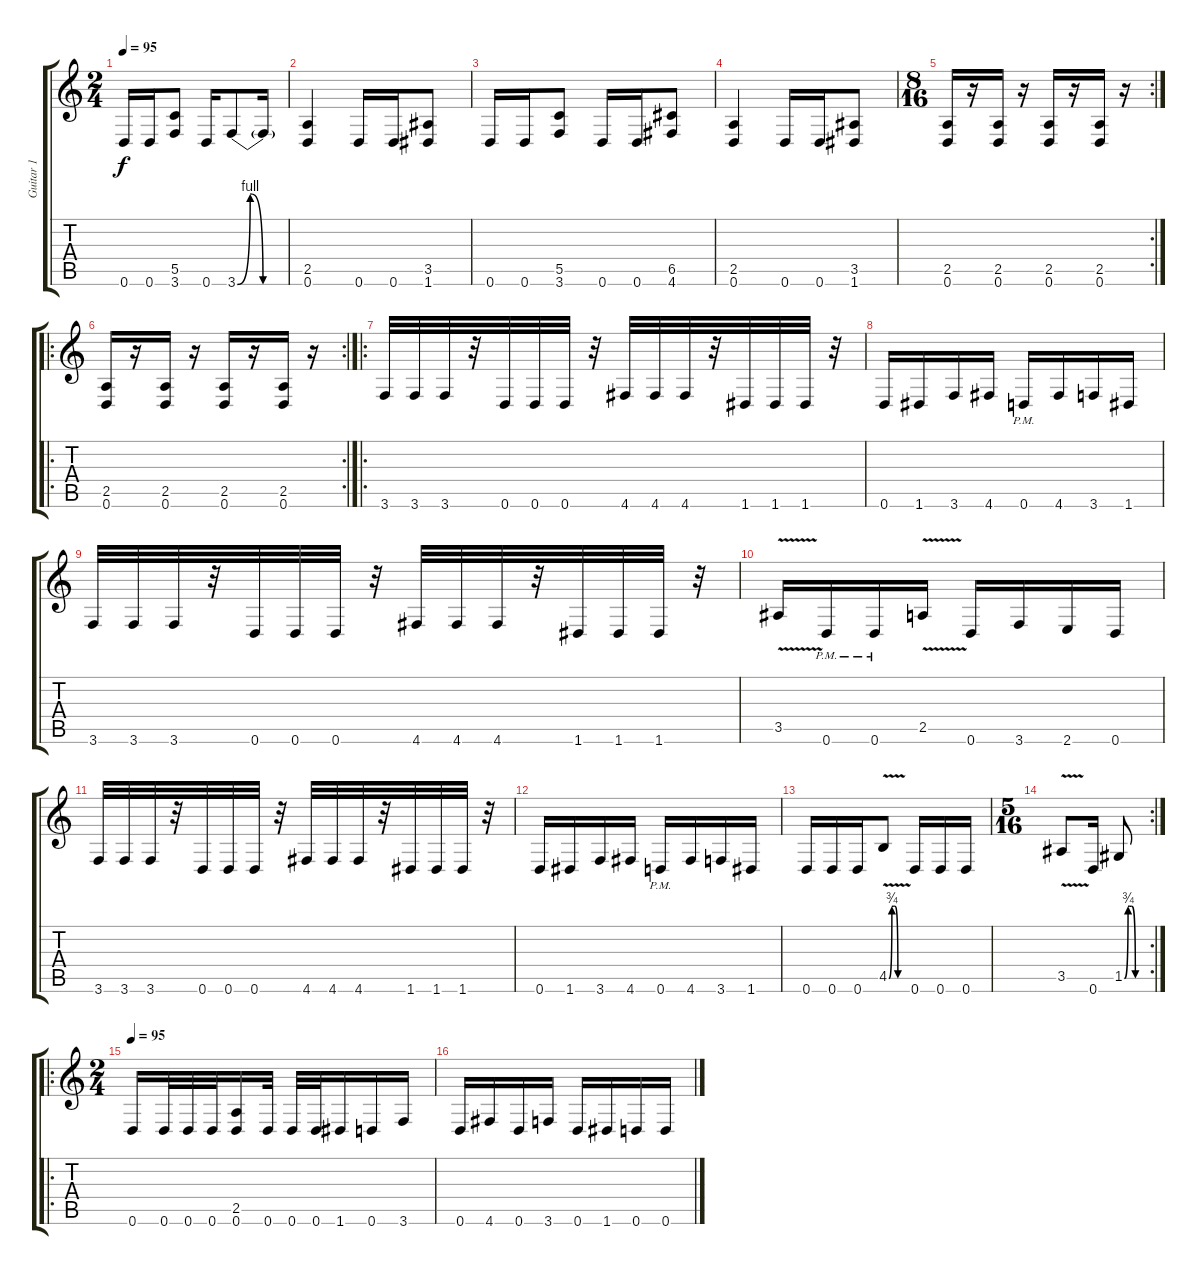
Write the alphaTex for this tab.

\track ("Guitar 1" "Guitar 1") {instrument distortionguitar}
\staff {score tabs}
\tuning (D4 A3 F3 C3 G2 D2) {hide}
\ts (2 4)
\tempo 95
\clef g2
\ks c
0.6.16{dy f} 0.6.16 (5.5 3.6).8 0.6.16 3.6{be (custom 0 0 15 4 30 0 60 0)}.8 3.6{t}.16 |
(2.5 0.6).4 0.6.16 0.6.16 (3.5 1.6).8 |
0.6.16 0.6.16 (5.5 3.6).8 0.6.16 0.6.16 (6.5 4.6).8 |
(2.5 0.6).4 0.6.16 0.6.16 (3.5 1.6).8 |
\rc 2
\ts (8 16)
(2.5 0.6).16 r.16 (2.5 0.6).16 r.16 (2.5 0.6).16 r.16 (2.5 0.6).16 r.16 |
\ro
\rc 2
(2.5 0.6).16 r.16 (2.5 0.6).16 r.16 (2.5 0.6).16 r.16 (2.5 0.6).16 r.16 |
\ro
3.6.32 3.6.32 3.6.32 r.32 0.6.32 0.6.32 0.6.32 r.32 4.6.32 4.6.32 4.6.32 r.32 1.6.32 1.6.32 1.6.32 r.32 |
0.6.16 1.6.16 3.6.16 4.6.16 0.6{pm}.16 4.6.16 3.6.16 1.6.16 |
3.6.32 3.6.32 3.6.32 r.32 0.6.32 0.6.32 0.6.32 r.32 4.6.32 4.6.32 4.6.32 r.32 1.6.32 1.6.32 1.6.32 r.32 |
3.5{v}.16 0.6{pm}.16 0.6{pm}.16 2.5{v}.16 0.6.16 3.6.16 2.6.16 0.6.16 |
3.6.32 3.6.32 3.6.32 r.32 0.6.32 0.6.32 0.6.32 r.32 4.6.32 4.6.32 4.6.32 r.32 1.6.32 1.6.32 1.6.32 r.32 |
0.6.16 1.6.16 3.6.16 4.6.16 0.6{pm}.16 4.6.16 3.6.16 1.6.16 |
0.6.16 0.6.16 0.6.16 4.5{be (custom 0 0 10 3 15 3 18 3 20 3 30 0 60 0) v}.8 0.6.16 0.6.16 0.6.16 |
\rc 2
\ts (5 16)
3.5{v}.8 0.6.16 1.5{be (custom 0 0 10 3 13 3 15 3 20 3 30 0 60 0)}.8 |
\ro
\ts (2 4)
\tempo 95
0.6.16 0.6.32 0.6.32 0.6.32 (2.5 0.6).16 0.6.32 0.6.32 0.6.32 1.6.16 0.6.16 3.6.16 |
0.6.16 4.6.16 0.6.16 3.6.16 0.6.16 1.6.16 0.6.16 0.6.16
